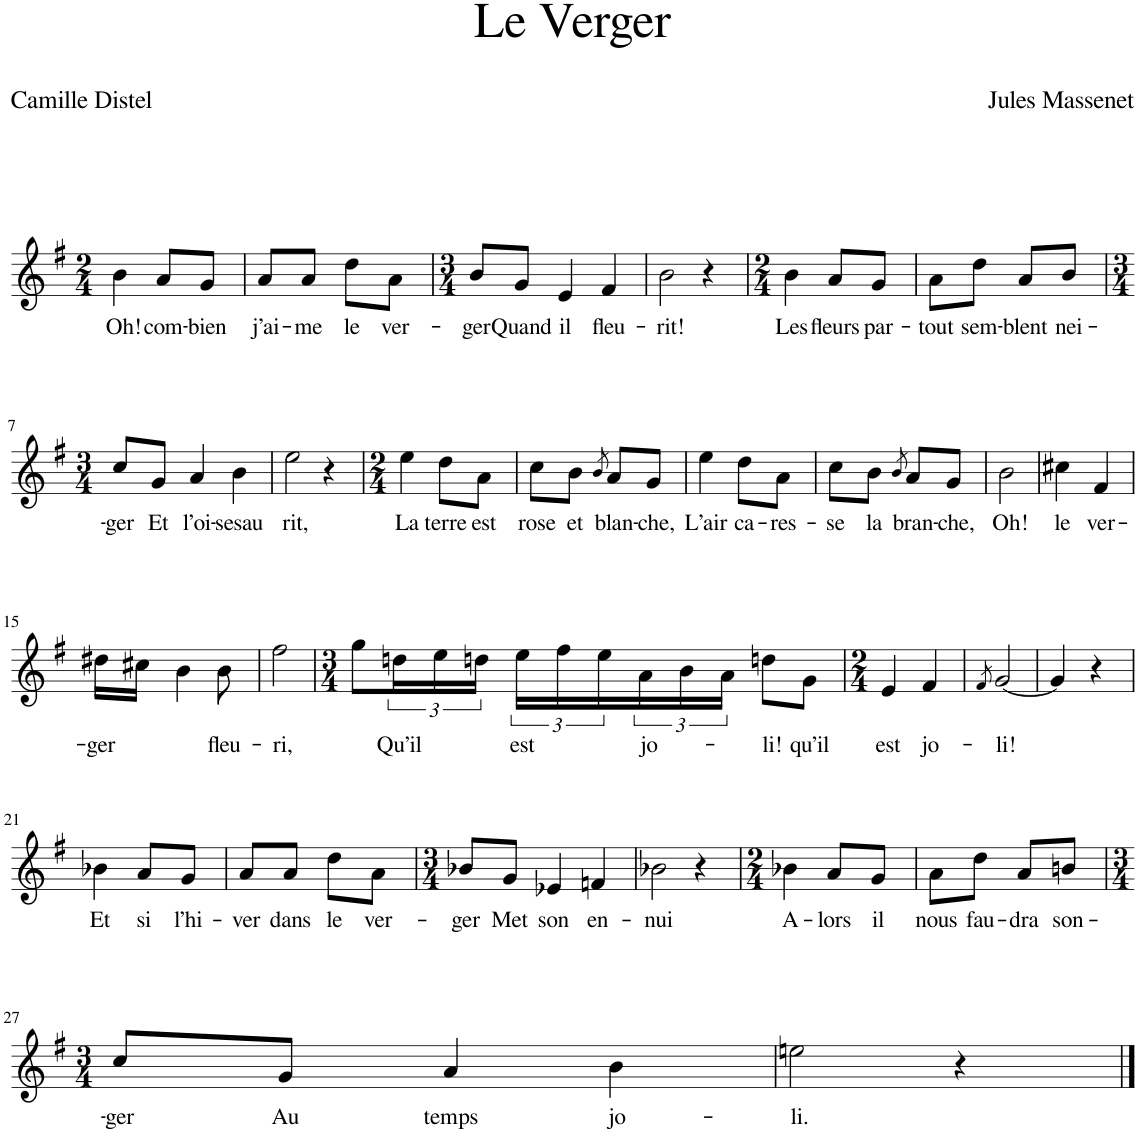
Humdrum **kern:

**kern	**text
*part1	*part1
*staff1	*staff1
*I"Piano	*
*I'Pno	*
*clefG2	*
*k[f#]	*
*M2/4	*
=1	=1
!	!LO:LY:b
4b\	Oh!
!	!LO:LY:b
8a/L	com-
!	!LO:LY:b
8g/J	-bien
=2	=2
!	!LO:LY:b
8a/L	j’ai-
!	!LO:LY:b
8a/J	-me
!	!LO:LY:b
8dd\L	le
!	!LO:LY:b
8a\J	ver-
=3	=3
*M3/4	*
!	!LO:LY:b
8b/L	-ger
!	!LO:LY:b
8g/J	Quand
!	!LO:LY:b
4e/	il
!	!LO:LY:b
4f#/	fleu-
=4	=4
!	!LO:LY:b
2b\	-rit!
4r	.
=5	=5
*M2/4	*
!	!LO:LY:b
4b\	Les
!	!LO:LY:b
8a/L	fleurs
!	!LO:LY:b
8g/J	par-
=6	=6
!	!LO:LY:b
8a\L	-tout
!	!LO:LY:b
8dd\J	sem-
!	!LO:LY:b
8a/L	-blent
!	!LO:LY:b
8b/J	nei-
!!LO:LB:g=z
=7	=7
*M3/4	*
!	!LO:LY:b
8cc/L	-ger
!	!LO:LY:b
8g/J	Et
!	!LO:LY:b
4a/	l’oi-
!	!LO:LY:b
4b\	-sesau
=8	=8
!	!LO:LY:b
2ee\	rit,
4r	.
=9	=9
*M2/4	*
!	!LO:LY:b
4ee\	La
!	!LO:LY:b
8dd\L	terre
!	!LO:LY:b
8a\J	est
=10	=10
!	!LO:LY:b
8cc\L	rose
!	!LO:LY:b
8b\J	et
8qb/	.
!	!LO:LY:b
8a/L	blan-
!	!LO:LY:b
8g/J	-che,
=11	=11
!	!LO:LY:b
4ee\	L’air
!	!LO:LY:b
8dd\L	ca-
!	!LO:LY:b
8a\J	-res-
=12	=12
!	!LO:LY:b
8cc\L	-se
!	!LO:LY:b
8b\J	la
8qb/	.
!	!LO:LY:b
8a/L	bran-
!	!LO:LY:b
8g/J	-che,
=13	=13
!	!LO:LY:b
2b\	Oh!
=14	=14
!	!LO:LY:b
4cc#X\	le
!	!LO:LY:b
4f#/	ver-
!!LO:LB:g=z
=15	=15
!	!LO:LY:b
16dd#X\LL	-ger
16cc#X\JJ	.
4b\	.
!	!LO:LY:b
8b\	fleu-
=16	=16
!	!LO:LY:b
2ff#\	-ri,
=17	=17
*M3/4	*
8gg\L	.
!	!LO:LY:b
24ddn\L	Qu’il
24ee\	.
24ddn\JJ	.
!	!LO:LY:b
24ee\LL	est
24ff#\	.
24ee\	.
!	!LO:LY:b
24a\	jo-
24b\	.
24a\JJ	.
!	!LO:LY:b
8ddn\L	-li!
!	!LO:LY:b
8g\J	qu’il
=18	=18
*M2/4	*
!	!LO:LY:b
4e/	est
!	!LO:LY:b
4f#/	jo-
=19	=19
8qf#/	.
!	!LO:LY:b
[2g/	-li!
=20	=20
4g/]	.
4r	.
!!LO:LB:g=z
=21	=21
!	!LO:LY:b
4b-X\	Et
!	!LO:LY:b
8a/L	si
!	!LO:LY:b
8g/J	l’hi-
=22	=22
!	!LO:LY:b
8a/L	-ver
!	!LO:LY:b
8a/J	dans
!	!LO:LY:b
8dd\L	le
!	!LO:LY:b
8a\J	ver-
=23	=23
*M3/4	*
!	!LO:LY:b
8b-X/L	-ger
!	!LO:LY:b
8g/J	Met
!	!LO:LY:b
4e-X/	son
!	!LO:LY:b
4fn/	en-
=24	=24
!	!LO:LY:b
2b-X\	-nui
4r	.
=25	=25
*M2/4	*
!	!LO:LY:b
4b-X\	A-
!	!LO:LY:b
8a/L	-lors
!	!LO:LY:b
8g/J	il
=26	=26
!	!LO:LY:b
8a\L	nous
!	!LO:LY:b
8dd\J	fau-
!	!LO:LY:b
8a/L	-dra
!	!LO:LY:b
8bn/J	son-
!!LO:LB:g=z
=27	=27
*M3/4	*
!	!LO:LY:b
8cc/L	-ger
!	!LO:LY:b
8g/J	Au
!	!LO:LY:b
4a/	temps
!	!LO:LY:b
4b\	jo-
=28	=28
!	!LO:LY:b
2een\	-li.
4r	.
==	==
*-	*-
